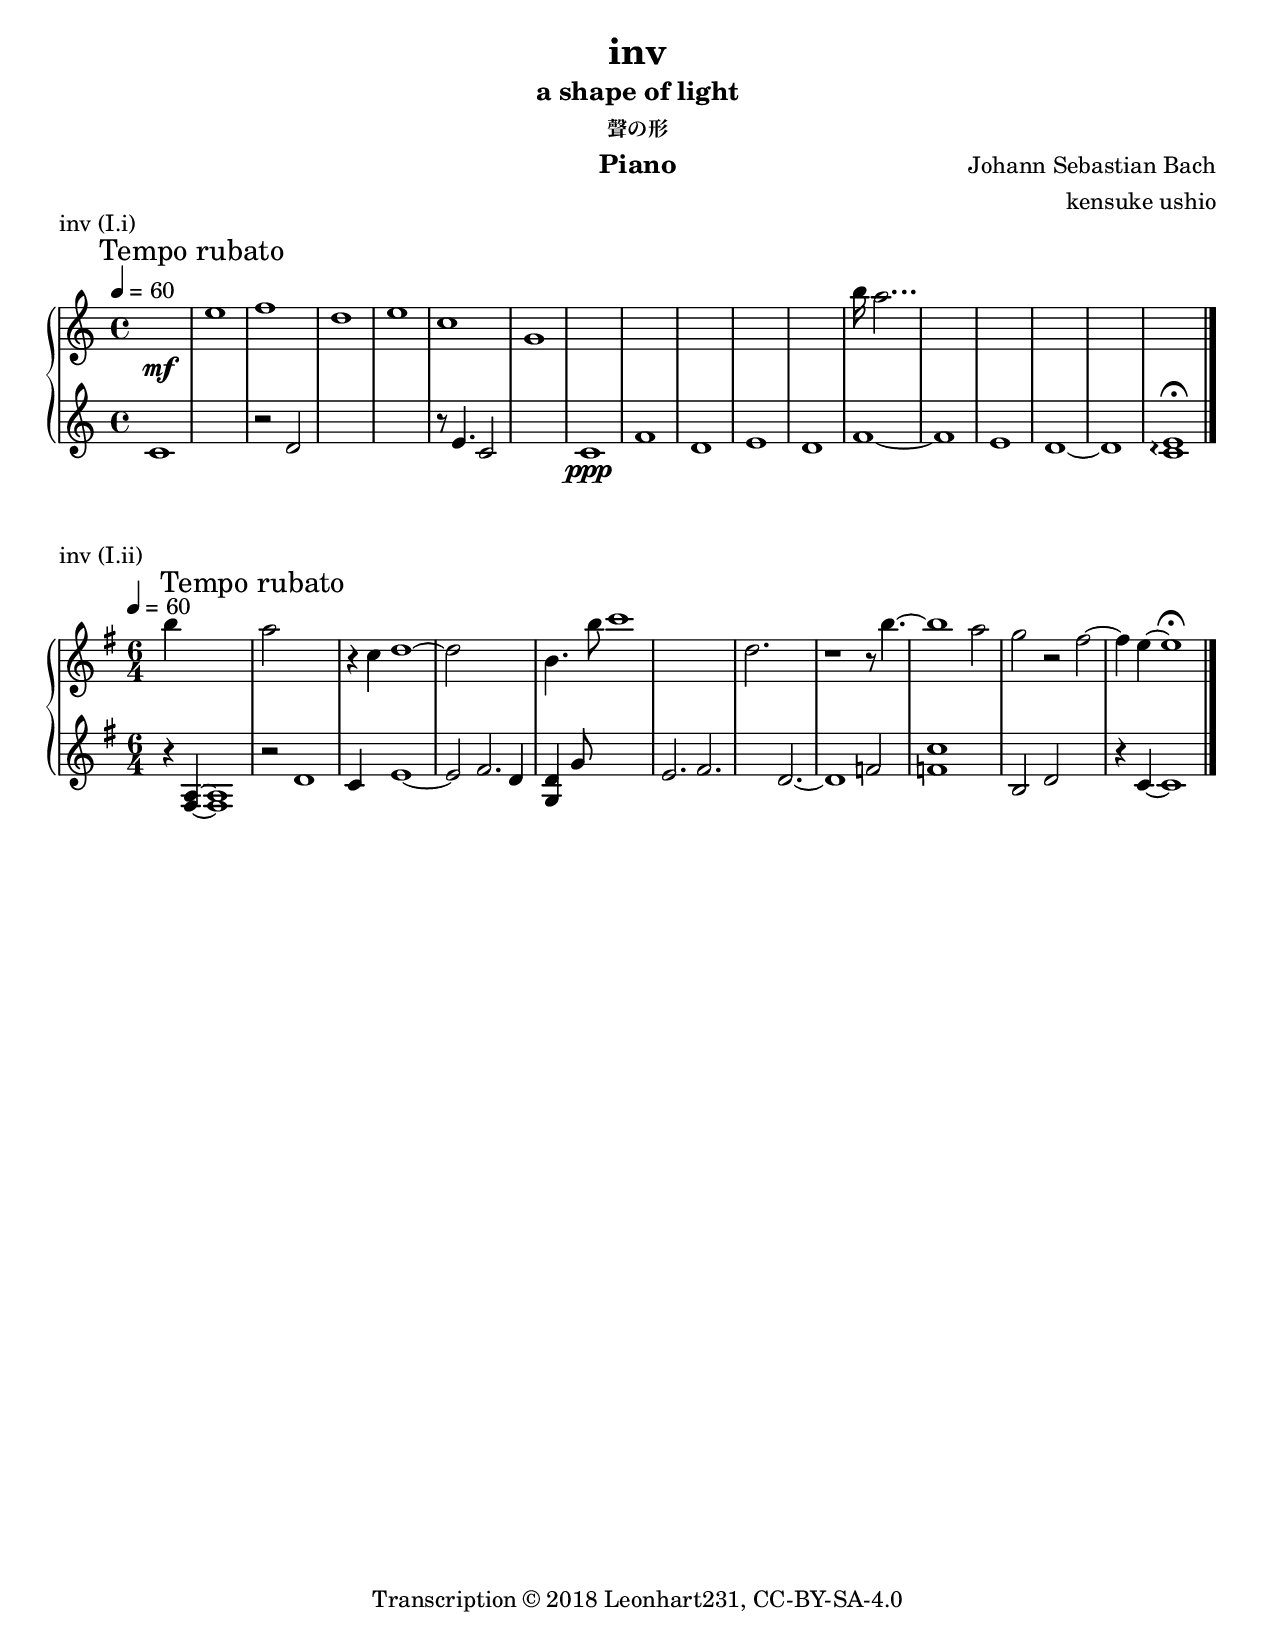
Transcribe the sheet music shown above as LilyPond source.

\version "2.18.2"
\language "english"

\header {
  title = "inv"
  subtitle = "a shape of light"
  subsubtitle = "聲の形"
  instrument = "Piano"
  composer = "Johann Sebastian Bach"
  arranger = "kensuke ushio"
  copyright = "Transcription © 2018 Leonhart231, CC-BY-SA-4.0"
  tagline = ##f
}

\paper {
  #(set-paper-size "letter")
  indent = 0\mm
}

\layout {
  \context {
    \Voice
    \consists "Melody_engraver"
    \override Stem #'neutral-direction = #'()
  }
}

global = {
  \key c \major
  \time 4/4
  \tempo 4=60
}

\score {
  \new PianoStaff \with {
  } <<
    \new Staff = "right" \with {
      midiInstrument = "acoustic grand"
    } \relative c'' {
      \global
      s1 \mf \mark "Tempo rubato" |
      e1 |
      f1 |
      d1 |
      e1 |
      c1 |
      g1 |
      s1 |
      s1 |
      s1 |
      s1 |
      s1 |
      b'16 a2... |
      s1 |
      s1 |
      s1 |
      s1 |
      s1 \bar "|." |
    }
    \new Staff = "left" \with {
      midiInstrument = "acoustic grand"
    } { \clef treble \relative c' {
      \global
      c1 |
      s1 |
      r2 d2 |
      s1 |
      s1 |
      r8 e4. c2 |
      s1 |
      c1 \ppp |
      f1 |
      d1 |
      e1 |
      d1 |
      f1~ |
      f1 |
      e1 |
      d1~ |
      d1 |
      <c e>1\arpeggio \fermata \bar "|." |
    } }
  >>
  \layout { }
  \midi { }
  \header {
    piece = "inv (I.i)"
  }
}

\score {
  \new PianoStaff \with {
  } <<
    \new Staff = "right" \with {
      midiInstrument = "acoustic grand"
    } \relative c'' {
      \key g \major
      \time 6/4
      \tempo 4=60
      b'4 s4 s1 \mark "Tempo rubato" |
      a2 s1 |
      r4 c, d1~ |
      d2 s1 |
      b4. b'8 c1 |
      s1. |
      d,2. s2. |
      r1 r8 b'4.~ |
      b1 a2 |
      g2 r2 fs2~ |
      fs4 e4~e1 \fermata \bar "|." |
    }
    \new Staff = "left" \with {
      midiInstrument = "acoustic grand"
    } { \clef treble \relative c' {
      \key g \major
      \time 6/4
      \tempo 4=60
      r4 <fs, a>4~<fs a>1 |
      r2 d'1 |
      c4 s4 e1~ |
      e2 fs2. d4 |
      <g, d'>4 g'8 s8 s1 |
      e2. fs2. |
      s2. d2.~ |
      d1 f2 |
      <f c'>1 s2 |
      b,2 d s |
      r4 c4~c1 \bar "|." |
    } }
  >>
  \layout { }
  \midi { }
  \header {
    piece = "inv (I.ii)"
  }
}
